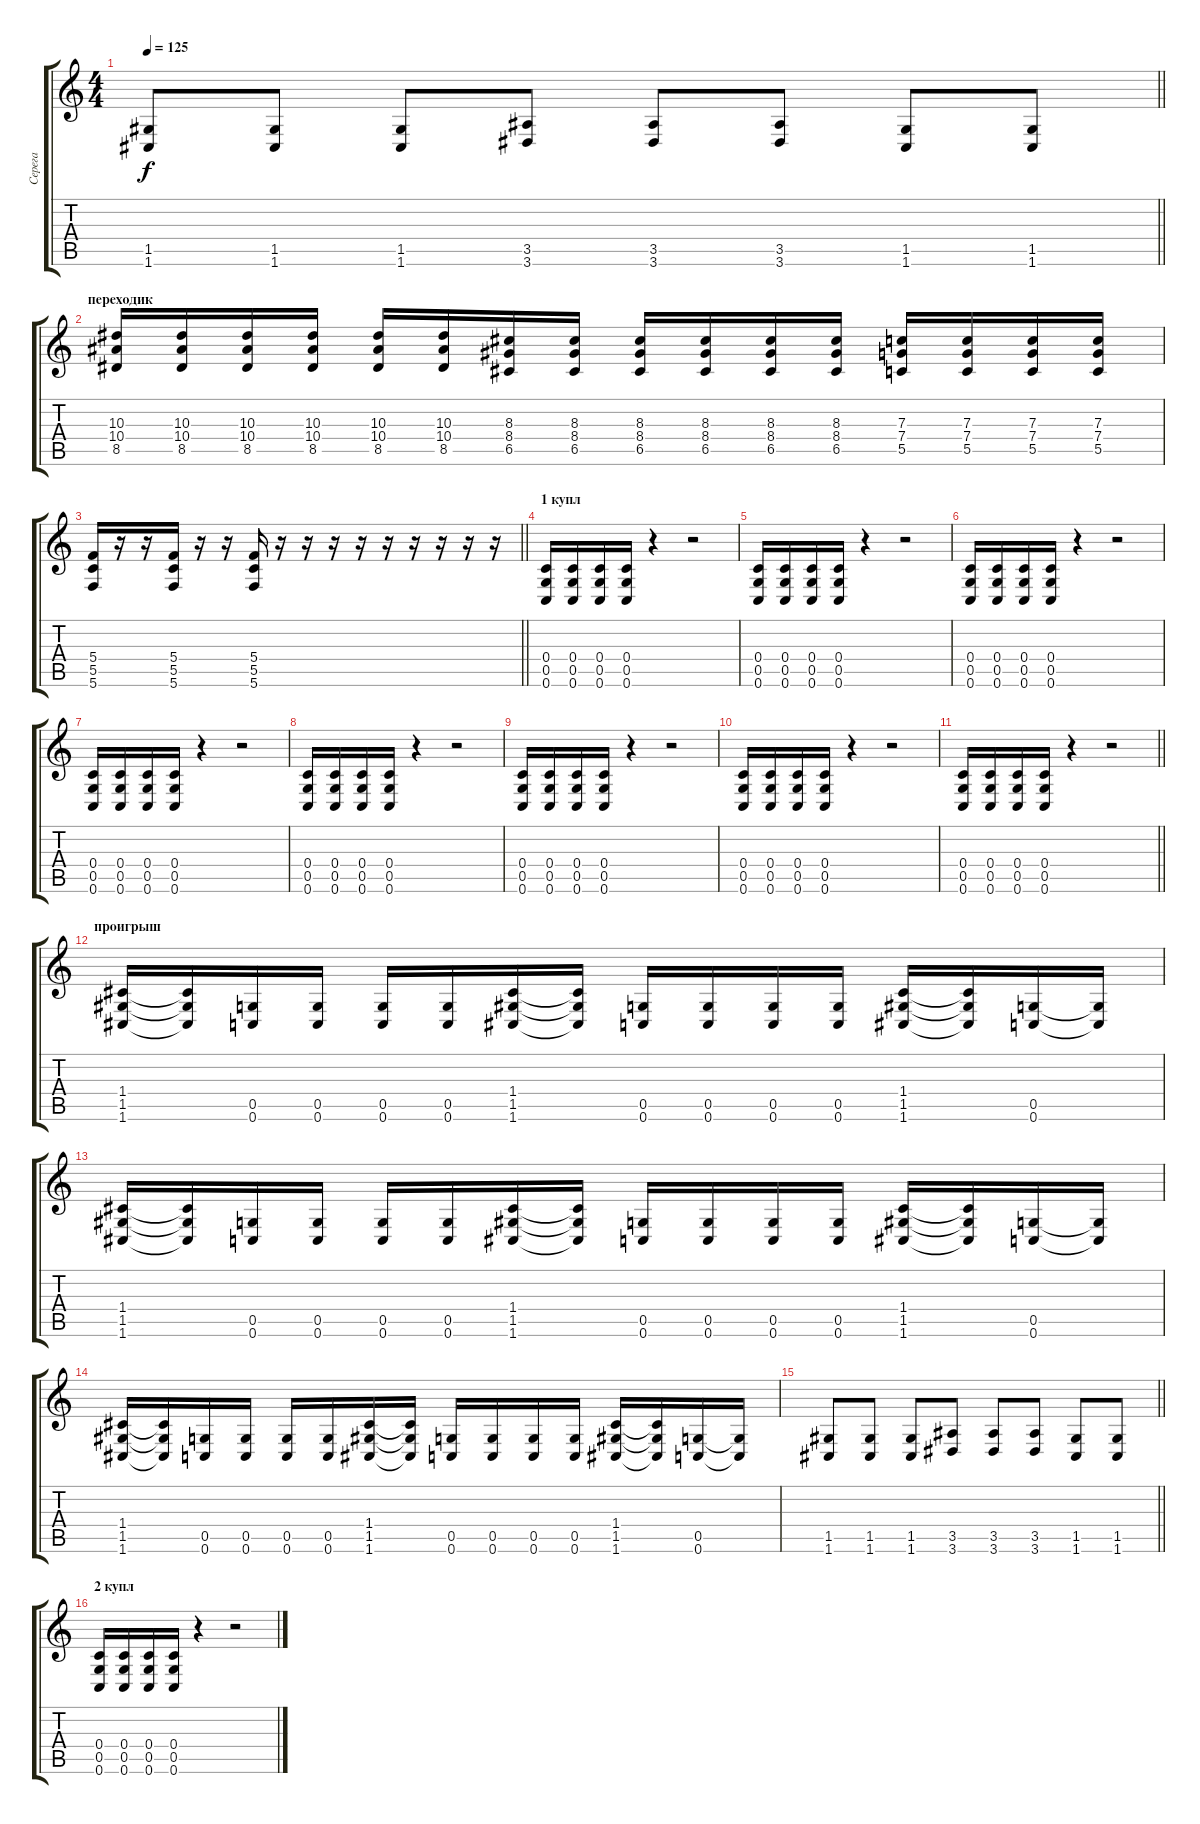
\track ("Серега" "Серега") {instrument distortionguitar}
\staff {score tabs}
\tuning (D4 A3 F3 C3 G2 C2) {hide}
\ts (4 4)
\tempo 125
\clef g2
\barLineRight lightlight
\ks c
(1.5 1.6).8{dy f} (1.5 1.6).8 (1.5 1.6).8 (3.5 3.6).8 (3.5 3.6).8 (3.5 3.6).8 (1.5 1.6).8 (1.5 1.6).8 |
\section ("" "переходик")
(10.3 10.4 8.5).16 (10.3 10.4 8.5).16 (10.3 10.4 8.5).16 (10.3 10.4 8.5).16 (10.3 10.4 8.5).16 (10.3 10.4 8.5).16 (8.3 8.4 6.5).16 (8.3 8.4 6.5).16 (8.3 8.4 6.5).16 (8.3 8.4 6.5).16 (8.3 8.4 6.5).16 (8.3 8.4 6.5).16 (7.3 7.4 5.5).16 (7.3 7.4 5.5).16 (7.3 7.4 5.5).16 (7.3 7.4 5.5).16 |
\barLineRight lightlight
(5.4 5.5 5.6).16 r.16 r.16 (5.4 5.5 5.6).16 r.16 r.16 (5.4 5.5 5.6).16 r.16 r.16 r.16 r.16 r.16 r.16 r.16 r.16 r.16 |
\section ("" "1 купл")
(0.4 0.5 0.6).16 (0.4 0.5 0.6).16 (0.4 0.5 0.6).16 (0.4 0.5 0.6).16 r.4 r.2 |
(0.4 0.5 0.6).16 (0.4 0.5 0.6).16 (0.4 0.5 0.6).16 (0.4 0.5 0.6).16 r.4 r.2 |
(0.4 0.5 0.6).16 (0.4 0.5 0.6).16 (0.4 0.5 0.6).16 (0.4 0.5 0.6).16 r.4 r.2 |
(0.4 0.5 0.6).16 (0.4 0.5 0.6).16 (0.4 0.5 0.6).16 (0.4 0.5 0.6).16 r.4 r.2 |
(0.4 0.5 0.6).16 (0.4 0.5 0.6).16 (0.4 0.5 0.6).16 (0.4 0.5 0.6).16 r.4 r.2 |
(0.4 0.5 0.6).16 (0.4 0.5 0.6).16 (0.4 0.5 0.6).16 (0.4 0.5 0.6).16 r.4 r.2 |
(0.4 0.5 0.6).16 (0.4 0.5 0.6).16 (0.4 0.5 0.6).16 (0.4 0.5 0.6).16 r.4 r.2 |
\barLineRight lightlight
(0.4 0.5 0.6).16 (0.4 0.5 0.6).16 (0.4 0.5 0.6).16 (0.4 0.5 0.6).16 r.4 r.2 |
\section ("" "проигрыш")
(1.4 1.5 1.6).16 (1.4{t} 1.5{t} 1.6{t}).16 (0.5 0.6).16 (0.5 0.6).16 (0.5 0.6).16 (0.5 0.6).16 (1.4 1.5 1.6).16 (1.4{t} 1.5{t} 1.6{t}).16 (0.5 0.6).16 (0.5 0.6).16 (0.5 0.6).16 (0.5 0.6).16 (1.4 1.5 1.6).16 (1.4{t} 1.5{t} 1.6{t}).16 (0.5 0.6).16 (0.5{t} 0.6{t}).16 |
(1.4 1.5 1.6).16 (1.4{t} 1.5{t} 1.6{t}).16 (0.5 0.6).16 (0.5 0.6).16 (0.5 0.6).16 (0.5 0.6).16 (1.4 1.5 1.6).16 (1.4{t} 1.5{t} 1.6{t}).16 (0.5 0.6).16 (0.5 0.6).16 (0.5 0.6).16 (0.5 0.6).16 (1.4 1.5 1.6).16 (1.4{t} 1.5{t} 1.6{t}).16 (0.5 0.6).16 (0.5{t} 0.6{t}).16 |
(1.4 1.5 1.6).16 (1.4{t} 1.5{t} 1.6{t}).16 (0.5 0.6).16 (0.5 0.6).16 (0.5 0.6).16 (0.5 0.6).16 (1.4 1.5 1.6).16 (1.4{t} 1.5{t} 1.6{t}).16 (0.5 0.6).16 (0.5 0.6).16 (0.5 0.6).16 (0.5 0.6).16 (1.4 1.5 1.6).16 (1.4{t} 1.5{t} 1.6{t}).16 (0.5 0.6).16 (0.5{t} 0.6{t}).16 |
\barLineRight lightlight
(1.5 1.6).8 (1.5 1.6).8 (1.5 1.6).8 (3.5 3.6).8 (3.5 3.6).8 (3.5 3.6).8 (1.5 1.6).8 (1.5 1.6).8 |
\section ("" "2 купл")
(0.4 0.5 0.6).16 (0.4 0.5 0.6).16 (0.4 0.5 0.6).16 (0.4 0.5 0.6).16 r.4 r.2
